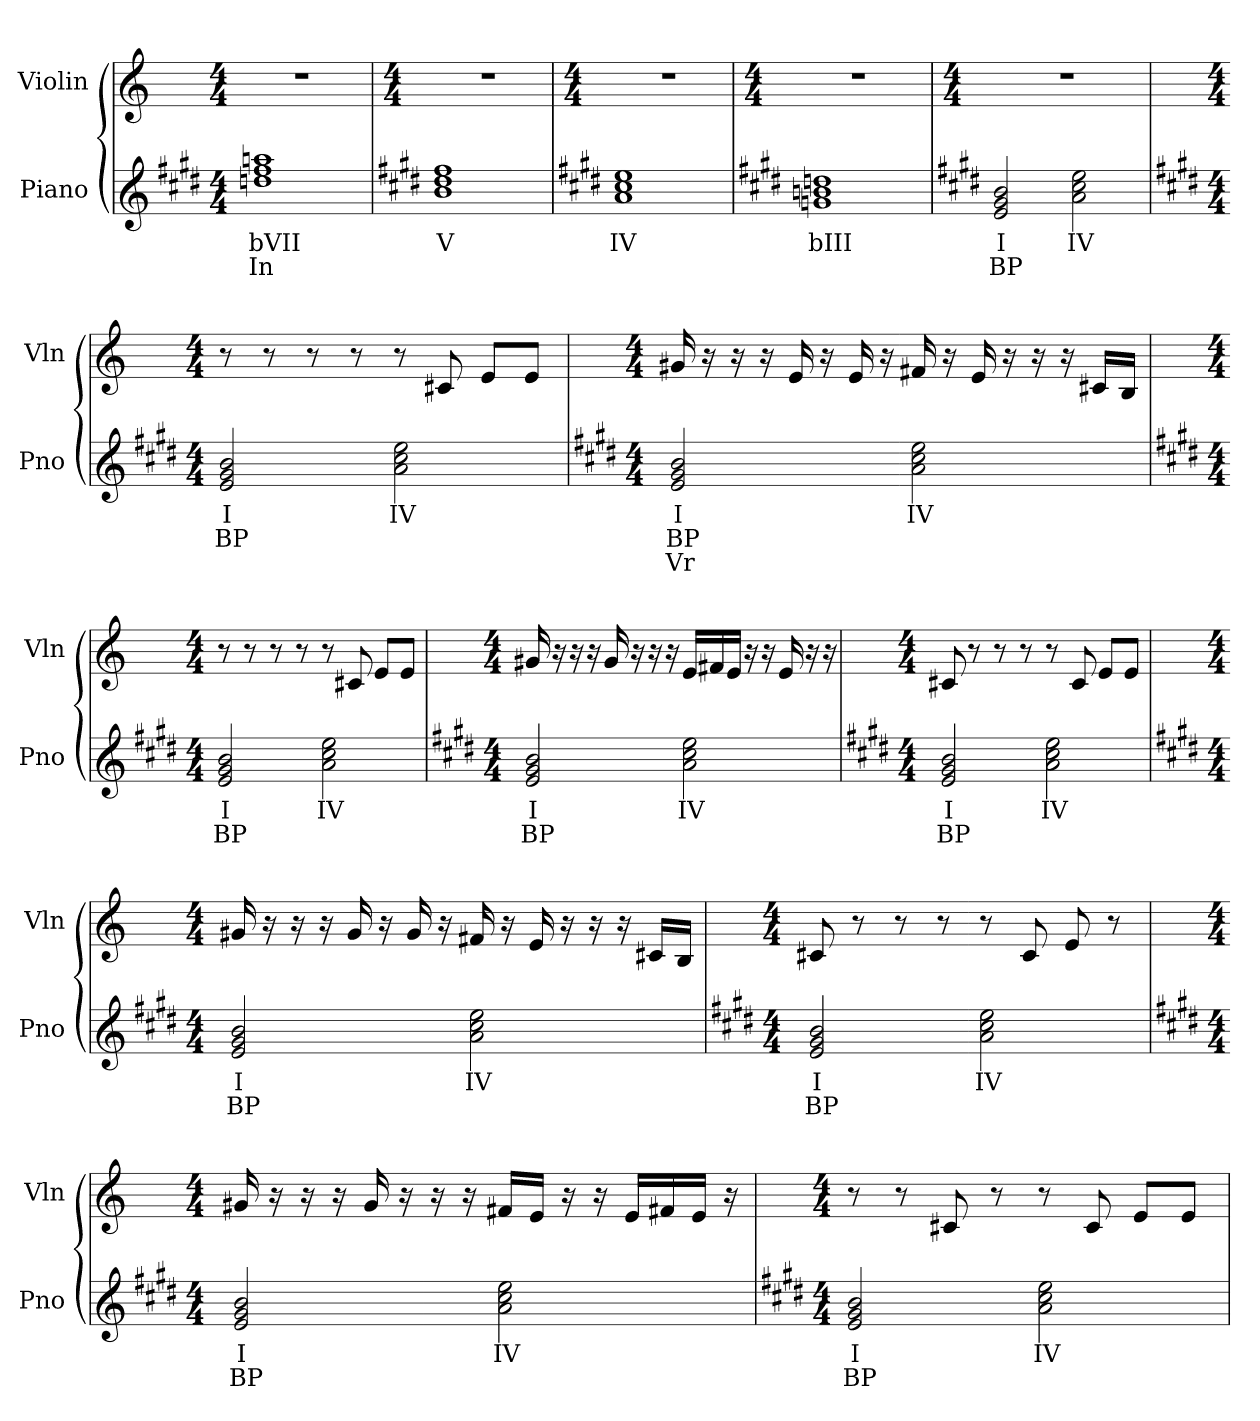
**kern	**text	**text	**text	**kern
*part2	*part2	*part2	*part2	*part1
*staff2	*staff2	*staff2	*staff2	*staff1
*I"Piano	*	*	*	*I"Violin
*I'Pno	*	*	*	*I'Vln
*k[f#c#g#d#]	*	*	*	*
*E:	*	*	*	*
*M4/4	*	*	*	*M4/4
=	=	=	=	=
1ddn 1ff# 1aan	bVII	In	.	1r
=	=	=	=	=
*k[f#c#g#d#]	*	*	*	*
*E:	*	*	*	*
*	*	*	*	*M4/4
1b 1dd# 1ff#	V	.	.	1r
=	=	=	=	=
*k[f#c#g#d#]	*	*	*	*
*E:	*	*	*	*
*	*	*	*	*M4/4
1a 1cc# 1ee	IV	.	.	1r
=	=	=	=	=
*k[f#c#g#d#]	*	*	*	*
*E:	*	*	*	*
*	*	*	*	*M4/4
1gn 1bn 1ddn	bIII	.	.	1r
=	=	=	=	=
*k[f#c#g#d#]	*	*	*	*
*E:	*	*	*	*
*	*	*	*	*M4/4
2e 2g# 2b	I	BP	.	1r
2a 2cc# 2ee	IV	.	.	.
=	=	=	=	=
*k[f#c#g#d#]	*	*	*	*
*E:	*	*	*	*
*M4/4	*	*	*	*M4/4
2e 2g# 2b	I	BP	.	8r
.	.	.	.	8r
.	.	.	.	8r
.	.	.	.	8r
2a 2cc# 2ee	IV	.	.	8r
.	.	.	.	8c#X
.	.	.	.	8eL
.	.	.	.	8eJ
=	=	=	=	=
*k[f#c#g#d#]	*	*	*	*
*E:	*	*	*	*
*M4/4	*	*	*	*M4/4
2e 2g# 2b	I	BP	Vr	16g#X
.	.	.	.	16r
.	.	.	.	16r
.	.	.	.	16r
.	.	.	.	16e
.	.	.	.	16r
.	.	.	.	16e
.	.	.	.	16r
2a 2cc# 2ee	IV	.	.	16f#X
.	.	.	.	16r
.	.	.	.	16e
.	.	.	.	16r
.	.	.	.	16r
.	.	.	.	16r
.	.	.	.	16c#XLL
.	.	.	.	16BJJ
=	=	=	=	=
*k[f#c#g#d#]	*	*	*	*
*E:	*	*	*	*
*M4/4	*	*	*	*M4/4
2e 2g# 2b	I	BP	.	8r
.	.	.	.	8r
.	.	.	.	8r
.	.	.	.	8r
2a 2cc# 2ee	IV	.	.	8r
.	.	.	.	8c#X
.	.	.	.	8eL
.	.	.	.	8eJ
=	=	=	=	=
*k[f#c#g#d#]	*	*	*	*
*E:	*	*	*	*
*M4/4	*	*	*	*M4/4
2e 2g# 2b	I	BP	.	16g#X
.	.	.	.	16r
.	.	.	.	16r
.	.	.	.	16r
.	.	.	.	16g#
.	.	.	.	16r
.	.	.	.	16r
.	.	.	.	16r
2a 2cc# 2ee	IV	.	.	16eLL
.	.	.	.	16f#X
.	.	.	.	16eJJ
.	.	.	.	16r
.	.	.	.	16r
.	.	.	.	16e
.	.	.	.	16r
.	.	.	.	16r
=	=	=	=	=
*k[f#c#g#d#]	*	*	*	*
*E:	*	*	*	*
*M4/4	*	*	*	*M4/4
2e 2g# 2b	I	BP	.	8c#X
.	.	.	.	8r
.	.	.	.	8r
.	.	.	.	8r
2a 2cc# 2ee	IV	.	.	8r
.	.	.	.	8c#
.	.	.	.	8eL
.	.	.	.	8eJ
=	=	=	=	=
*k[f#c#g#d#]	*	*	*	*
*E:	*	*	*	*
*M4/4	*	*	*	*M4/4
2e 2g# 2b	I	BP	.	16g#X
.	.	.	.	16r
.	.	.	.	16r
.	.	.	.	16r
.	.	.	.	16g#
.	.	.	.	16r
.	.	.	.	16g#
.	.	.	.	16r
2a 2cc# 2ee	IV	.	.	16f#X
.	.	.	.	16r
.	.	.	.	16e
.	.	.	.	16r
.	.	.	.	16r
.	.	.	.	16r
.	.	.	.	16c#XLL
.	.	.	.	16BJJ
=	=	=	=	=
*k[f#c#g#d#]	*	*	*	*
*E:	*	*	*	*
*M4/4	*	*	*	*M4/4
2e 2g# 2b	I	BP	.	8c#X
.	.	.	.	8r
.	.	.	.	8r
.	.	.	.	8r
2a 2cc# 2ee	IV	.	.	8r
.	.	.	.	8c#
.	.	.	.	8e
.	.	.	.	8r
=	=	=	=	=
*k[f#c#g#d#]	*	*	*	*
*E:	*	*	*	*
*M4/4	*	*	*	*M4/4
2e 2g# 2b	I	BP	.	16g#X
.	.	.	.	16r
.	.	.	.	16r
.	.	.	.	16r
.	.	.	.	16g#
.	.	.	.	16r
.	.	.	.	16r
.	.	.	.	16r
2a 2cc# 2ee	IV	.	.	16f#XLL
.	.	.	.	16eJJ
.	.	.	.	16r
.	.	.	.	16r
.	.	.	.	16eLL
.	.	.	.	16f#X
.	.	.	.	16eJJ
.	.	.	.	16r
=	=	=	=	=
*k[f#c#g#d#]	*	*	*	*
*E:	*	*	*	*
*M4/4	*	*	*	*M4/4
2e 2g# 2b	I	BP	.	8r
.	.	.	.	8r
.	.	.	.	8c#X
.	.	.	.	8r
2a 2cc# 2ee	IV	.	.	8r
.	.	.	.	8c#
.	.	.	.	8eL
.	.	.	.	8eJ
=	=	=	=	=
*-	*-	*-	*-	*-
